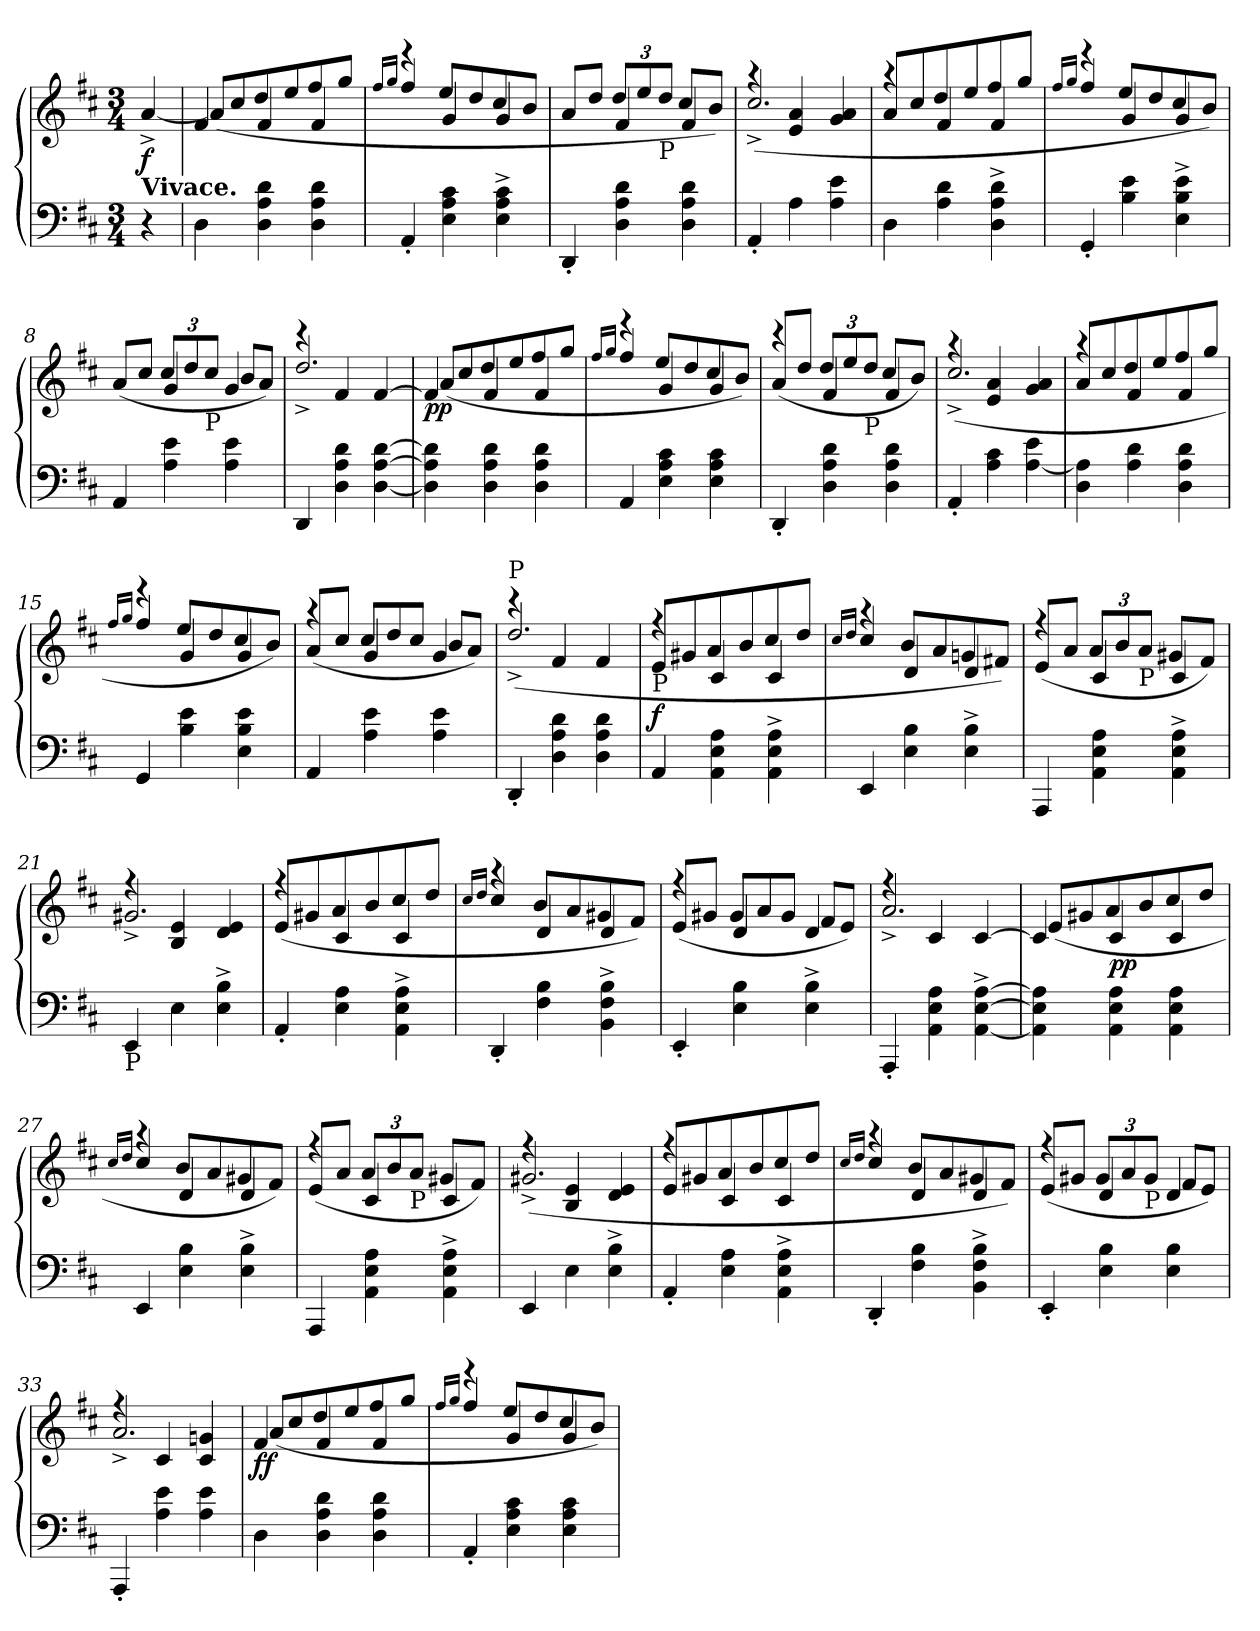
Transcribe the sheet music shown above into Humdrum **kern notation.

**kern	**kern	**dynam
*part1	*part1	*part1
*staff2	*staff1	*staff1/2
*clefF4	*clefG2	*
*k[f#c#]	*k[f#c#]	*
*D:	*D:	*
*M3/4	*M3/4	*
=1	=1	=1
*	*^	*
!	!LO:TX:b:B:t=Vivace.	!	!
!	!	!	!LO:DY:b
4r	4ryy	[4a^/	f
=2	=2	=2	=2
4D\	4f#/	(>8a/L]	.
.	.	8cc#/	.
4D\ 4A\ 4d\	4f#/	8dd/	.
.	.	8ee/	.
4D\ 4A\ 4d\	4f#/	8ff#/	.
.	.	8gg/J	.
=3	=3	=3	=3
.	.	16qff#/LL	.
.	.	16qgg/JJ	.
4AA'/	4r	4ff#/	.
4E\ 4A\ 4c#\	4g/	8ee/L	.
.	.	8dd/	.
4E\^ 4A\^ 4c#\^	4g/	8cc#/	.
.	.	8b/J	.
=4	=4	=4	=4
4DD'/	4ryy	8a/L	.
.	.	8dd/J	.
*	*	*Xbrackettup	*
4D\ 4A\ 4d\	4f#/	12dd/L	.
.	.	12ee/	.
!	!	!LO:TX:b:t=P	!
.	.	12dd/J	.
4D\ 4A\ 4d\	4f#/	8cc#/L	.
.	.	8b/J)	.
=5	=5	=5	=5
4AA'/	4r	(>2.cc#^/	.
4A\	4e/ 4a/	.	.
4A\ 4e\	(4g/ 4a/	.	.
=6	=6	=6	=6
4D\	4r	8a/L	.
.	.	8cc#/	.
4A\ 4d\	4f#/	8dd/	.
.	.	8ee/	.
4D\^ 4A\^ 4d\^	4f#/	8ff#/	.
.	.	8gg/J	.
=7	=7	=7	=7
.	.	16qff#/LL	.
.	.	16qgg/JJ	.
4GG'/	4r	4ff#/	.
4B\ 4e\	4g/	8ee/L	.
.	.	8dd/	.
4E\^ 4B\^ 4e\^	4g/	8cc#/	.
.	.	8b/J)	.
=8	=8	=8	=8
4AA/	4ryy	(>8a/L	.
.	.	8cc#/J	.
4A\ 4e\	4g/	12cc#/L	.
.	.	12dd/	.
!	!	!LO:TX:b:t=P	!
.	.	12cc#/J	.
4A\ 4e\	4g/	8b/L	.
.	.	8a/J)	.
!!LO:LB:g=z	!!
=9	=9	=9	=9
4DD/	4r	2.dd^/	.
4D\ 4A\ 4d\	4f#/	.	.
[4D\ [4A\ [4d\	[4f#/	.	.
=10	=10	=10	=10
!	!	!	!LO:DY:b
4D\] 4A\] 4d\]	4f#/]	(>8a/L	pp
.	.	8cc#/	.
4D\ 4A\ 4d\	4f#/	8dd/	.
.	.	8ee/	.
4D\ 4A\ 4d\	4f#/	8ff#/	.
.	.	8gg/J	.
=11	=11	=11	=11
.	.	16qff#/LL	.
.	.	16qgg/JJ	.
4AA/	4r	4ff#/	.
4E\ 4A\ 4c#\	4g/	8ee/L	.
.	.	8dd/	.
4E\ 4A\ 4c#\	4g/	8cc#/	.
.	.	8b/J)	.
=12	=12	=12	=12
4DD'/	4r	(>8a/L	.
.	.	8dd/J	.
4D\ 4A\ 4d\	4f#/	12dd/L	.
.	.	12ee/	.
!	!	!LO:TX:b:t=P	!
.	.	12dd/J	.
4D\ 4A\ 4d\	4f#/	8cc#/L	.
.	.	8b/J)	.
=13	=13	=13	=13
4AA'/	4r	(>2.cc#^/	.
4A\ 4c#\	4e/ 4a/	.	.
[4A\ 4e\	(4g/ 4a/	.	.
=14	=14	=14	=14
4D\ 4A\]	4r	8a/L	.
.	.	8cc#/	.
4A\ 4d\	4f#/	8dd/	.
.	.	8ee/	.
4D\ 4A\ 4d\	4f#/	8ff#/	.
.	.	8gg/J	.
=15	=15	=15	=15
.	.	16qff#/LL	.
.	.	16qgg/JJ	.
4GG/	4r	4ff#/	.
4B\ 4e\	4g/	8ee/L	.
.	.	8dd/	.
4E\ 4B\ 4e\	4g/	8cc#/	.
.	.	8b/J)	.
!!LO:LB:g=z	!!
=16	=16	=16	=16
4AA/	4r	(>8a/L	.
.	.	8cc#/J	.
*	*	*Xtuplet	*
4A\ 4e\	4g/	12cc#/L	.
.	.	12dd/	.
.	.	12cc#/J	.
4A\ 4e\	4g/	8b/L	.
.	.	8a/J)	.
=17	=17	=17	=17
!	!LO:TX:a:t=P	!	!
4DD'/	4r	(>2.dd^/	.
4D\ 4A\ 4d\	4f#/	.	.
4D\ 4A\ 4d\	(4f#/	.	.
=18	=18	=18	=18
!	!LO:TX:b:t=P	!	!
!	!	!	!LO:DY:b
4AA/	4r	8e/L	f
.	.	8g#X/	.
4AA\ 4E\ 4A\	4c#/	8a/	.
.	.	8b/	.
4AA\^ 4E\^ 4A\^	4c#/	8cc#/	.
.	.	8dd/J	.
=19	=19	=19	=19
.	.	16qcc#/LL	.
.	.	16qdd/JJ	.
4EE/	4r	4cc#/	.
4E\ 4B\	4d/	8b/L	.
.	.	8a/	.
4E\^ 4B\^	4d/	8gn/	.
.	.	8f#X/J)	.
=20	=20	=20	=20
4AAA/	4r	(>8e/L	.
.	.	8a/J	.
*	*	*tuplet	*
4AA\ 4E\ 4A\	4c#/	12a/L	.
.	.	12b/	.
!	!	!LO:TX:b:t=P	!
.	.	12a/J	.
4AA\^ 4E\^ 4A\^	4c#/	8g#X/L	.
.	.	8f#/J)	.
=21	=21	=21	=21
!LO:TX:b:t=P	!	!	!
4EE/	4r	2.g#X^/	.
4E\	4B/ 4e/	.	.
4E\^ 4B\^	4d/ 4e/	.	.
=22	=22	=22	=22
4AA'/	4r	(>8e/L	.
.	.	8g#X/	.
4E\ 4A\	4c#/	8a/	.
.	.	8b/	.
4AA\^ 4E\^ 4A\^	4c#/	8cc#/	.
.	.	8dd/J	.
!!LO:LB:g=z	!!
=23	=23	=23	=23
.	.	16qcc#/LL	.
.	.	16qdd/JJ	.
4DD'/	4r	4cc#/	.
4F#\ 4B\	4d/	8b/L	.
.	.	8a/	.
4BB\^ 4F#\^ 4B\^	4d/	8g#X/	.
.	.	8f#/J)	.
=24	=24	=24	=24
4EE'/	4r	(>8e/L	.
.	.	8g#X/J	.
*	*	*Xtuplet	*
4E\ 4B\	4d/	12g#/L	.
.	.	12a/	.
.	.	12g#/J	.
4E\^ 4B\^	4d/	8f#/L	.
.	.	8e/J)	.
=25	=25	=25	=25
4AAA'/	4r	2.a^/	.
4AA\ 4E\ 4A\	4c#/	.	.
[4AA\^ [4E\^ [4A\^	[4c#/	.	.
=26	=26	=26	=26
4AA\] 4E\] 4A\]	4c#/]	(>8e/L	.
.	.	8g#X/	.
!	!	!	!LO:DY:b
4AA\ 4E\ 4A\	4c#/	8a/	pp
.	.	8b/	.
4AA\ 4E\ 4A\	4c#/	8cc#/	.
.	.	8dd/J	.
=27	=27	=27	=27
.	.	16qcc#/LL	.
.	.	16qdd/JJ	.
4EE/	4r	4cc#/	.
4E\ 4B\	4d/	8b/L	.
.	.	8a/	.
4E\^ 4B\^	4d/	8g#X/	.
.	.	8f#/J)	.
=28	=28	=28	=28
4AAA/	4r	(>8e/L	.
.	.	8a/J	.
*	*	*tuplet	*
4AA\ 4E\ 4A\	4c#/	12a/L	.
.	.	12b/	.
!	!	!LO:TX:b:t=P	!
.	.	12a/J	.
4AA\^ 4E\^ 4A\^	4c#/	8g#X/L	.
.	.	8f#/J)	.
!!LO:LB:g=z	!!
=29	=29	=29	=29
4EE/	4r	(>2.g#X^/	.
4E\	4B/ 4e/	.	.
4E\^ 4B\^	(4d/ 4e/	.	.
=30	=30	=30	=30
4AA'/	4r	8e/L	.
.	.	8g#X/	.
4E\ 4A\	4c#/	8a/	.
.	.	8b/	.
4AA\^ 4E\^ 4A\^	4c#/	8cc#/	.
.	.	8dd/J	.
=31	=31	=31	=31
.	.	16qcc#/LL	.
.	.	16qdd/JJ	.
4DD'/	4r	4cc#/	.
4F#\ 4B\	4d/	8b/L	.
.	.	8a/	.
4BB\^ 4F#\^ 4B\^	4d/	8g#X/	.
.	.	8f#/J)	.
=32	=32	=32	=32
4EE'/	4r	(>8e/L	.
.	.	8g#X/J	.
4E\ 4B\	4d/	12g#/L	.
.	.	12a/	.
!	!	!LO:TX:b:t=P	!
.	.	12g#/J	.
4E\ 4B\	4d/	8f#/L	.
.	.	8e/J)	.
=33	=33	=33	=33
4AAA'/	4r	2.a^/	.
4A\ 4e\	4c#/	.	.
4A\ 4e\	4c#/ 4gn/	.	.
=34	=34	=34	=34
!	!	!	!LO:DY:b
4D\	4f#/	(>8a/L	ff
.	.	8cc#/	.
4D\ 4A\ 4d\	4f#/	8dd/	.
.	.	8ee/	.
4D\ 4A\ 4d\	4f#/	8ff#/	.
.	.	8gg/J	.
=35	=35	=35	=35
.	.	16qff#/LL	.
.	.	16qgg/JJ	.
4AA'/	4r	4ff#/	.
4E\ 4A\ 4c#\	4g/	8ee/L	.
.	.	8dd/	.
4E\ 4A\ 4c#\	4g/	8cc#/	.
.	.	8b/J)	.
*	*v	*v	*
=	=	=
*-	*-	*-
